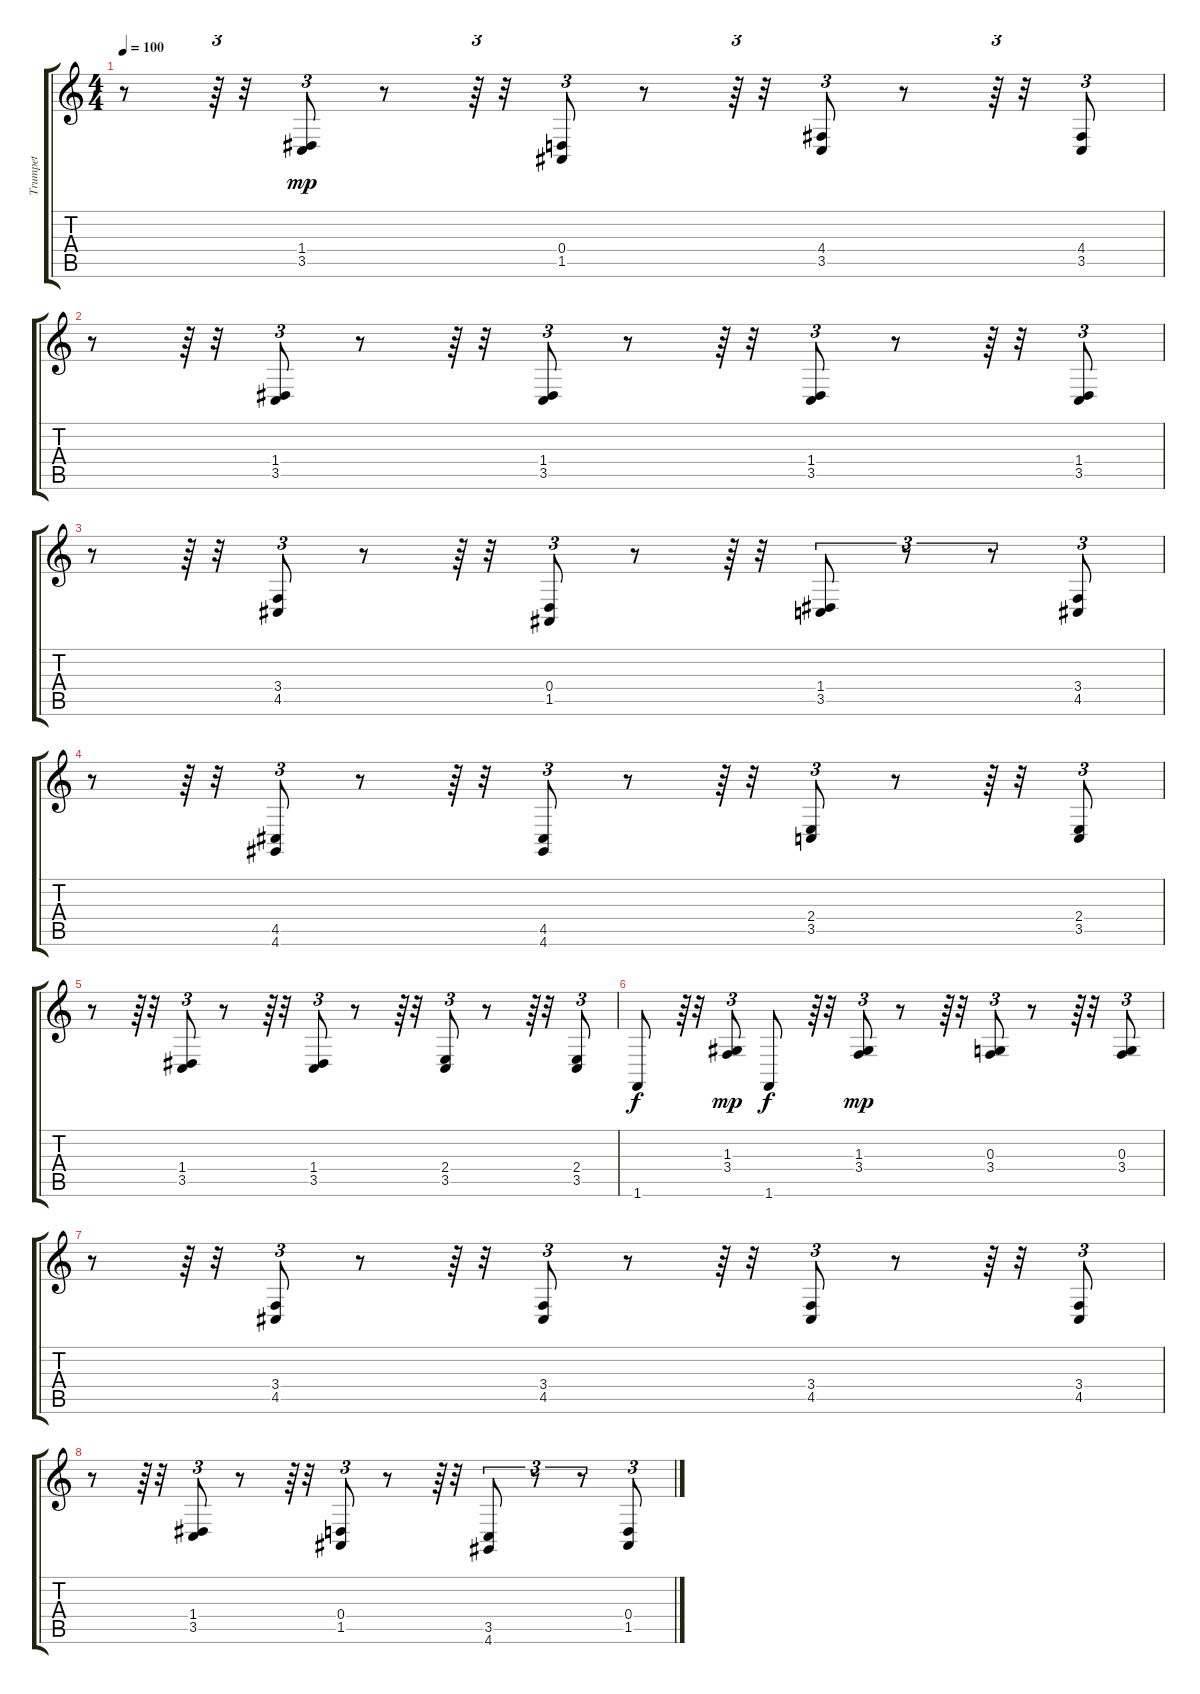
\track ("Trumpet" "Trumpet") {instrument trumpet}
\staff {score tabs}
\tuning (E4 B3 G3 D3 A2 E2) {hide}
\ts (4 4)
\tempo 100
\clef g2
\ks c
r.8{dy mp} r.64{tu (3 2)} r.32 (1.4 3.5).8{tu (3 2)} r.8 r.64{tu (3 2)} r.32 (0.4 1.5).8{tu (3 2)} r.8 r.64{tu (3 2)} r.32 (4.4 3.5).8{tu (3 2)} r.8 r.64{tu (3 2)} r.32 (4.4 3.5).8{tu (3 2)} |
r.8 r.64{tu (3 2)} r.32 (1.4 3.5).8{tu (3 2)} r.8 r.64{tu (3 2)} r.32 (1.4 3.5).8{tu (3 2)} r.8 r.64{tu (3 2)} r.32 (1.4 3.5).8{tu (3 2)} r.8 r.64{tu (3 2)} r.32 (1.4 3.5).8{tu (3 2)} |
r.8 r.64{tu (3 2)} r.32 (3.4 4.5).8{tu (3 2)} r.8 r.64{tu (3 2)} r.32 (0.4 1.5).8{tu (3 2)} r.8 r.64{tu (3 2)} r.32 (1.4 3.5).8{tu (3 2)} r.8{tu (3 2)} r.8{tu (3 2)} (3.4 4.5).8{tu (3 2)} |
r.8 r.64{tu (3 2)} r.32 (4.5 4.6).8{tu (3 2)} r.8 r.64{tu (3 2)} r.32 (4.5 4.6).8{tu (3 2)} r.8 r.64{tu (3 2)} r.32 (2.4 3.5).8{tu (3 2)} r.8 r.64{tu (3 2)} r.32 (2.4 3.5).8{tu (3 2)} |
r.8 r.64{tu (3 2)} r.32 (1.4 3.5).8{tu (3 2)} r.8 r.64{tu (3 2)} r.32 (1.4 3.5).8{tu (3 2)} r.8 r.64{tu (3 2)} r.32 (2.4 3.5).8{tu (3 2)} r.8 r.64{tu (3 2)} r.32 (2.4 3.5).8{tu (3 2)} |
1.6.8{dy f} r.64{tu (3 2)} r.32 (1.3 3.4).8{tu (3 2) dy mp} 1.6.8{dy f} r.64{tu (3 2)} r.32 (1.3 3.4).8{tu (3 2) dy mp} r.8 r.64{tu (3 2)} r.32 (0.3 3.4).8{tu (3 2)} r.8 r.64{tu (3 2)} r.32 (0.3 3.4).8{tu (3 2)} |
r.8 r.64{tu (3 2)} r.32 (3.4 4.5).8{tu (3 2)} r.8 r.64{tu (3 2)} r.32 (3.4 4.5).8{tu (3 2)} r.8 r.64{tu (3 2)} r.32 (3.4 4.5).8{tu (3 2)} r.8 r.64{tu (3 2)} r.32 (3.4 4.5).8{tu (3 2)} |
r.8 r.64{tu (3 2)} r.32 (1.4 3.5).8{tu (3 2)} r.8 r.64{tu (3 2)} r.32 (0.4 1.5).8{tu (3 2)} r.8 r.64{tu (3 2)} r.32 (3.5 4.6).8{tu (3 2)} r.8{tu (3 2)} r.8{tu (3 2)} (0.4 1.5).8{tu (3 2)}
